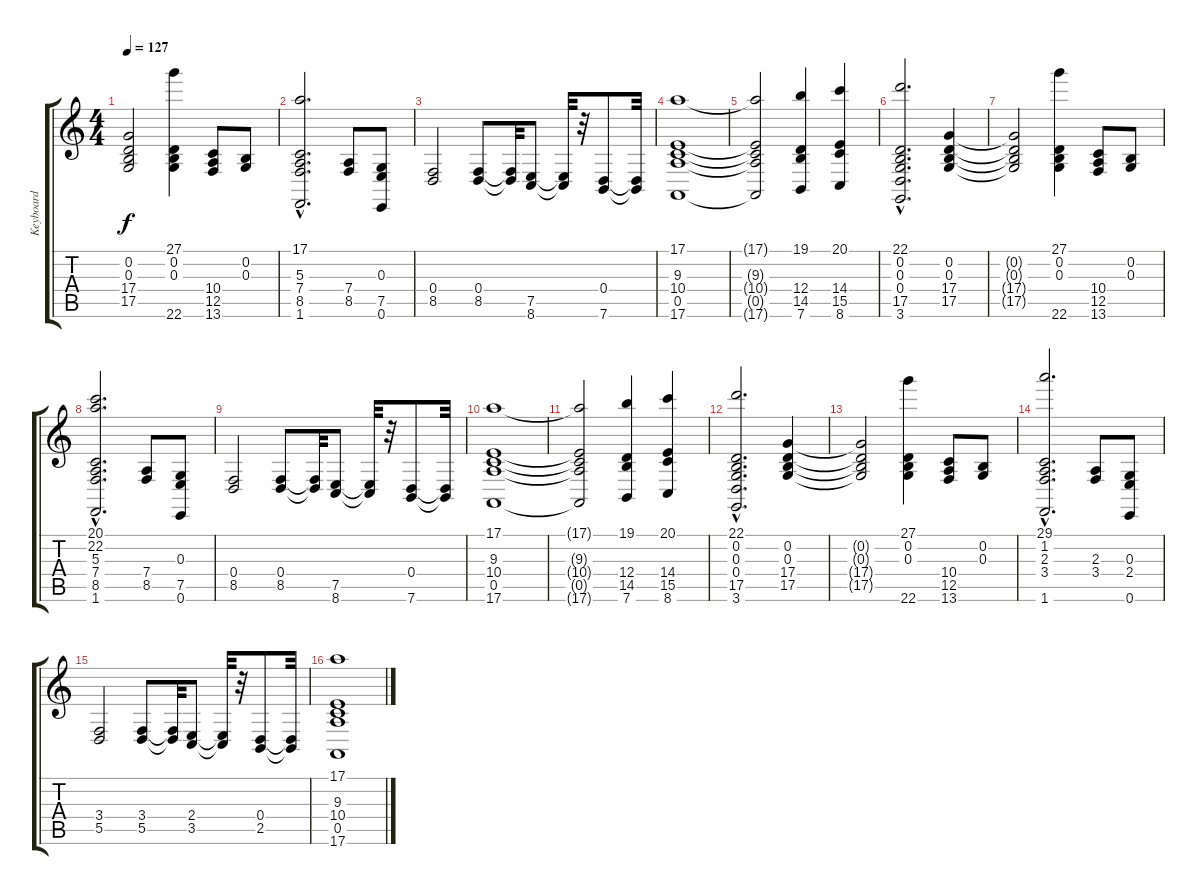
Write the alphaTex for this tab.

\track ("Keyboard" "Keyboard") {instrument stringensemble1}
\staff {score tabs}
\tuning (E4 B3 G3 D3 A2 E2) {hide}
\ts (4 4)
\tempo 127
\clef g2
\ks c
(0.2{t} 0.3{t} 17.4{t} 17.5{t}).2{dy f} (27.1 0.2 0.3 22.6).4 (10.4 12.5 13.6).8 (0.2 0.3).8 |
(17.1 5.3{hac} 7.4{hac} 8.5{hac} 1.6{hac}).2{d} (7.4 8.5).8 (0.3 7.5 0.6).8 |
(0.4 8.5).2 (0.4 8.5).8 (0.4{t} 8.5{t}).32 (7.5 8.6).8 (7.5{t} 8.6{t}).32 r.32 (0.4 7.6).8 (0.4{t} 7.6{t}).32 |
(17.1 9.3 10.4 0.5 17.6).1 |
(17.1{t} 9.3{t} 10.4{t} 0.5{t} 17.6{t}).2 (19.1 12.4 14.5 7.6).4 (20.1 14.4 15.5 8.6).4 |
(22.1 0.2{hac} 0.3{hac} 0.4 17.5{hac} 3.6).2{d} (0.2 0.3 17.4 17.5).4 |
(0.2{t} 0.3{t} 17.4{t} 17.5{t}).2 (27.1 0.2 0.3 22.6).4 (10.4 12.5 13.6).8 (0.2 0.3).8 |
(20.1 22.2 5.3{hac} 7.4{hac} 8.5{hac} 1.6{hac}).2{d} (7.4 8.5).8 (0.3 7.5 0.6).8 |
(0.4 8.5).2 (0.4 8.5).8 (0.4{t} 8.5{t}).32 (7.5 8.6).8 (7.5{t} 8.6{t}).32 r.32 (0.4 7.6).8 (0.4{t} 7.6{t}).32 |
(17.1 9.3 10.4 0.5 17.6).1 |
(17.1{t} 9.3{t} 10.4{t} 0.5{t} 17.6{t}).2 (19.1 12.4 14.5 7.6).4 (20.1 14.4 15.5 8.6).4 |
(22.1 0.2{hac} 0.3{hac} 0.4 17.5{hac} 3.6).2{d} (0.2 0.3 17.4 17.5).4 |
(0.2{t} 0.3{t} 17.4{t} 17.5{t}).2 (27.1 0.2 0.3 22.6).4 (10.4 12.5 13.6).8 (0.2 0.3).8 |
(29.1 1.2{hac} 2.3{hac} 3.4{hac} 1.6{hac}).2{d} (2.3 3.4).8 (0.3 2.4 0.6).8 |
(3.4 5.5).2 (3.4 5.5).8 (3.4{t} 5.5{t}).32 (2.4 3.5).8 (2.4{t} 3.5{t}).32 r.32 (0.4 2.5).8 (0.4{t} 2.5{t}).32 |
(17.1 9.3 10.4 0.5 17.6).1
